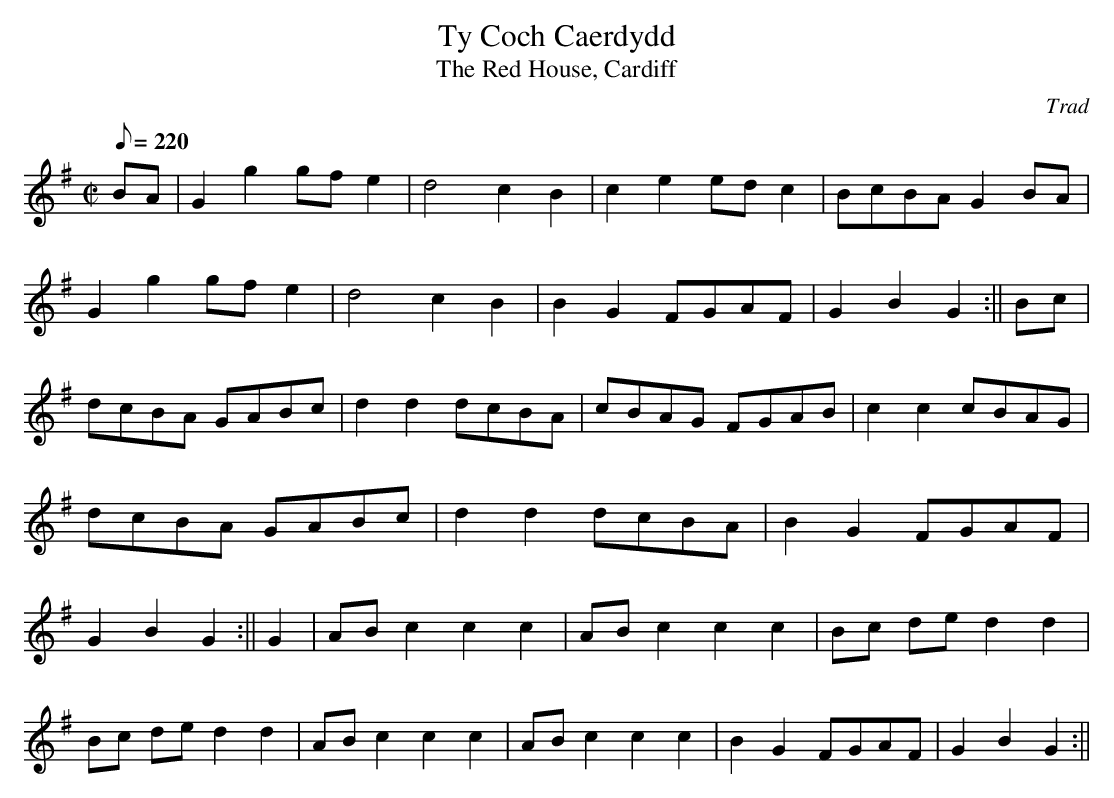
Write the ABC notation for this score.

X:1
T:Ty Coch Caerdydd
T:The Red House, Cardiff
M:C|
L:1/8
Q:220
C:Trad
K:G
BA|G2g2 gf e2|d4 c2B2|c2e2edc2|BcBAG2BA|G2g2gfe2|
d4c2B2|B2G2FGAF|G2B2G2:||
Bc|dcBA GABc|d2d2dcBA|cBAG FGAB|c2c2cBAG|dcBA GABc|d2d2dcBA|
B2G2 FGAF|G2B2G2:||
G2|AB c2c2c2|AB c2c2c2|Bc ded2d2|!
Bc ded2d2|AB c2c2c2|AB c2c2c2|B2G2 FGAF|G2B2G2:||
